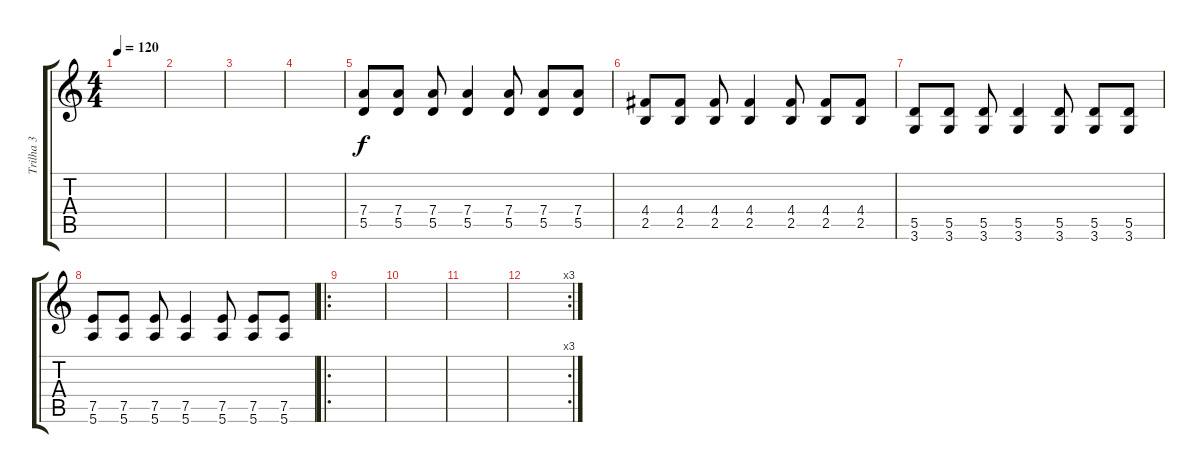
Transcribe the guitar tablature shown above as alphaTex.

\track ("Trilha 3" "Trilha 3") {instrument electricguitarclean}
\staff {score tabs}
\tuning (E4 B3 G3 D3 A2 E2) {hide}
\ts (4 4)
\tempo 120
\clef g2
\ks c
|
|
|
|
(7.4 5.5).8 (7.4 5.5).8 (7.4 5.5).8 (7.4 5.5).4 (7.4 5.5).8 (7.4 5.5).8 (7.4 5.5).8 |
(4.4 2.5).8 (4.4 2.5).8 (4.4 2.5).8 (4.4 2.5).4 (4.4 2.5).8 (4.4 2.5).8 (4.4 2.5).8 |
(5.5 3.6).8 (5.5 3.6).8 (5.5 3.6).8 (5.5 3.6).4 (5.5 3.6).8 (5.5 3.6).8 (5.5 3.6).8 |
(7.5 5.6).8 (7.5 5.6).8 (7.5 5.6).8 (7.5 5.6).4 (7.5 5.6).8 (7.5 5.6).8 (7.5 5.6).8 |
\ro
|
|
|
\rc 3
